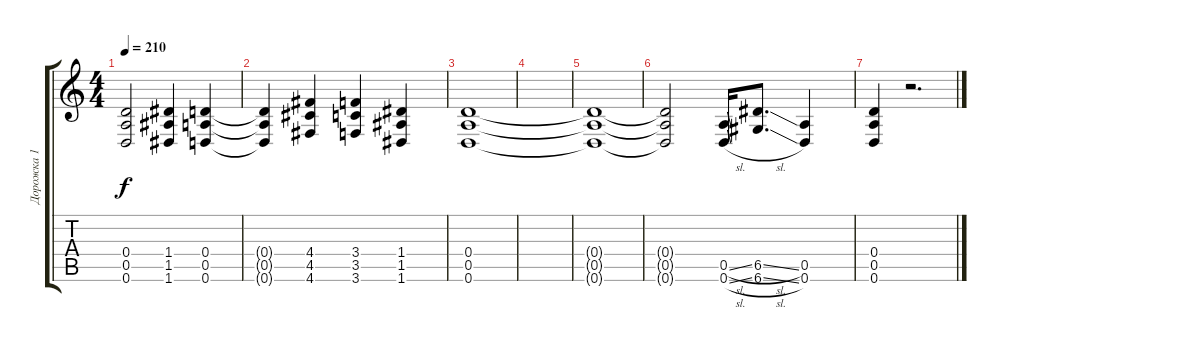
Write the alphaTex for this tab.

\track ("Дорожка 1" "Дорожка 1") {instrument distortionguitar}
\staff {score tabs}
\tuning (E4 B3 G3 D3 A2 D2) {hide}
\ts (4 4)
\tempo 210
\clef g2
\ks c
(0.4 0.5 0.6).2{dy f} (1.4 1.5 1.6).4 (0.4 0.5 0.6).4 |
(0.4{t} 0.5{t} 0.6{t}).4 (4.4 4.5 4.6).4 (3.4 3.5 3.6).4 (1.4 1.5 1.6).4 |
(0.4 0.5 0.6).1 |
|
(0.4{t} 0.5{t} 0.6{t}).1 |
(0.4{t} 0.5{t} 0.6{t}).2 (0.5{sl} 0.6{sl}).16 (6.5{sl} 6.6{sl}).8{d} (0.5 0.6).4 |
(0.4 0.5 0.6).4 r.2{d}
